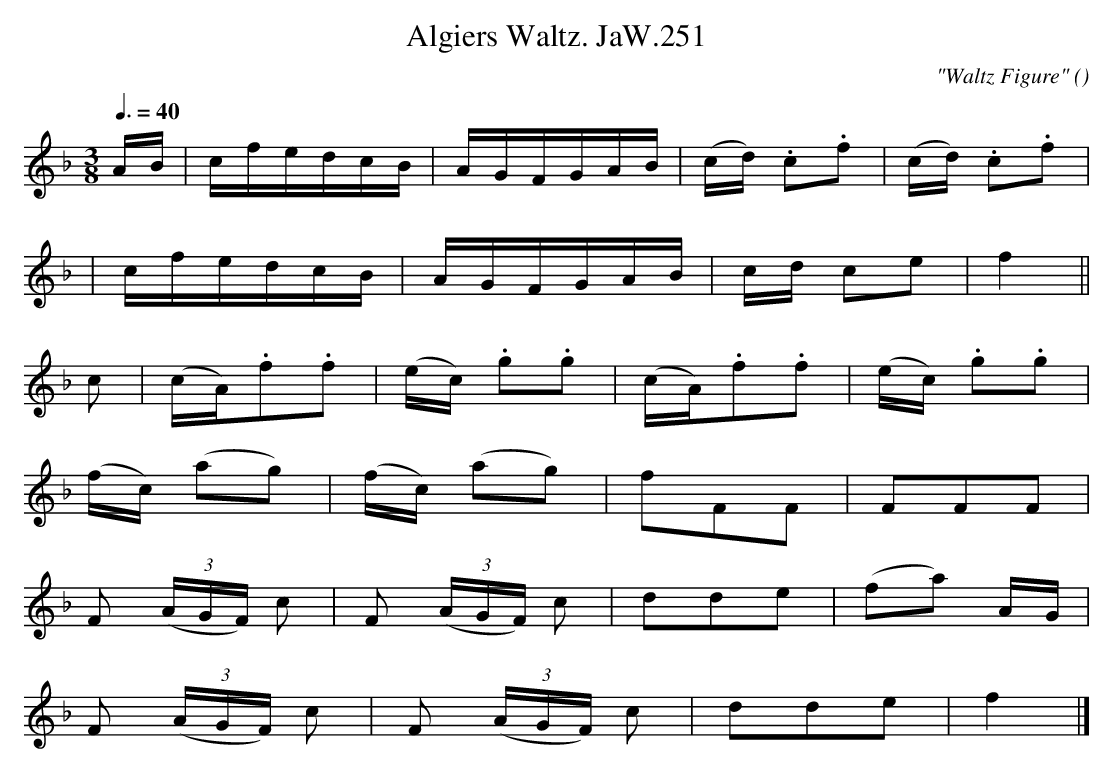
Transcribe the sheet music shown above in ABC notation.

X:1
T:Algiers Waltz. JaW.251
M:3/8
L:1/16
Q:3/8=40
C:"Waltz Figure"
O:
K:F
AB|cfedcB|AGFGAB|(cd) .c2.f2|(cd) .c2.f2|
|cfedcB|AGFGAB|cd c2e2|f4||
c2|(cA).f2.f2|(ec) .g2.g2|(cA).f2.f2|(ec) .g2.g2|
(fc) (a2g2)|(fc) (a2g2)|f2F2F2|F2F2F2|
F2 ((3AGF) c2|F2 ((3AGF) c2|d2d2e2|(f2a2) AG|
F2 ((3AGF) c2|F2 ((3AGF) c2|d2d2e2|f4|]
